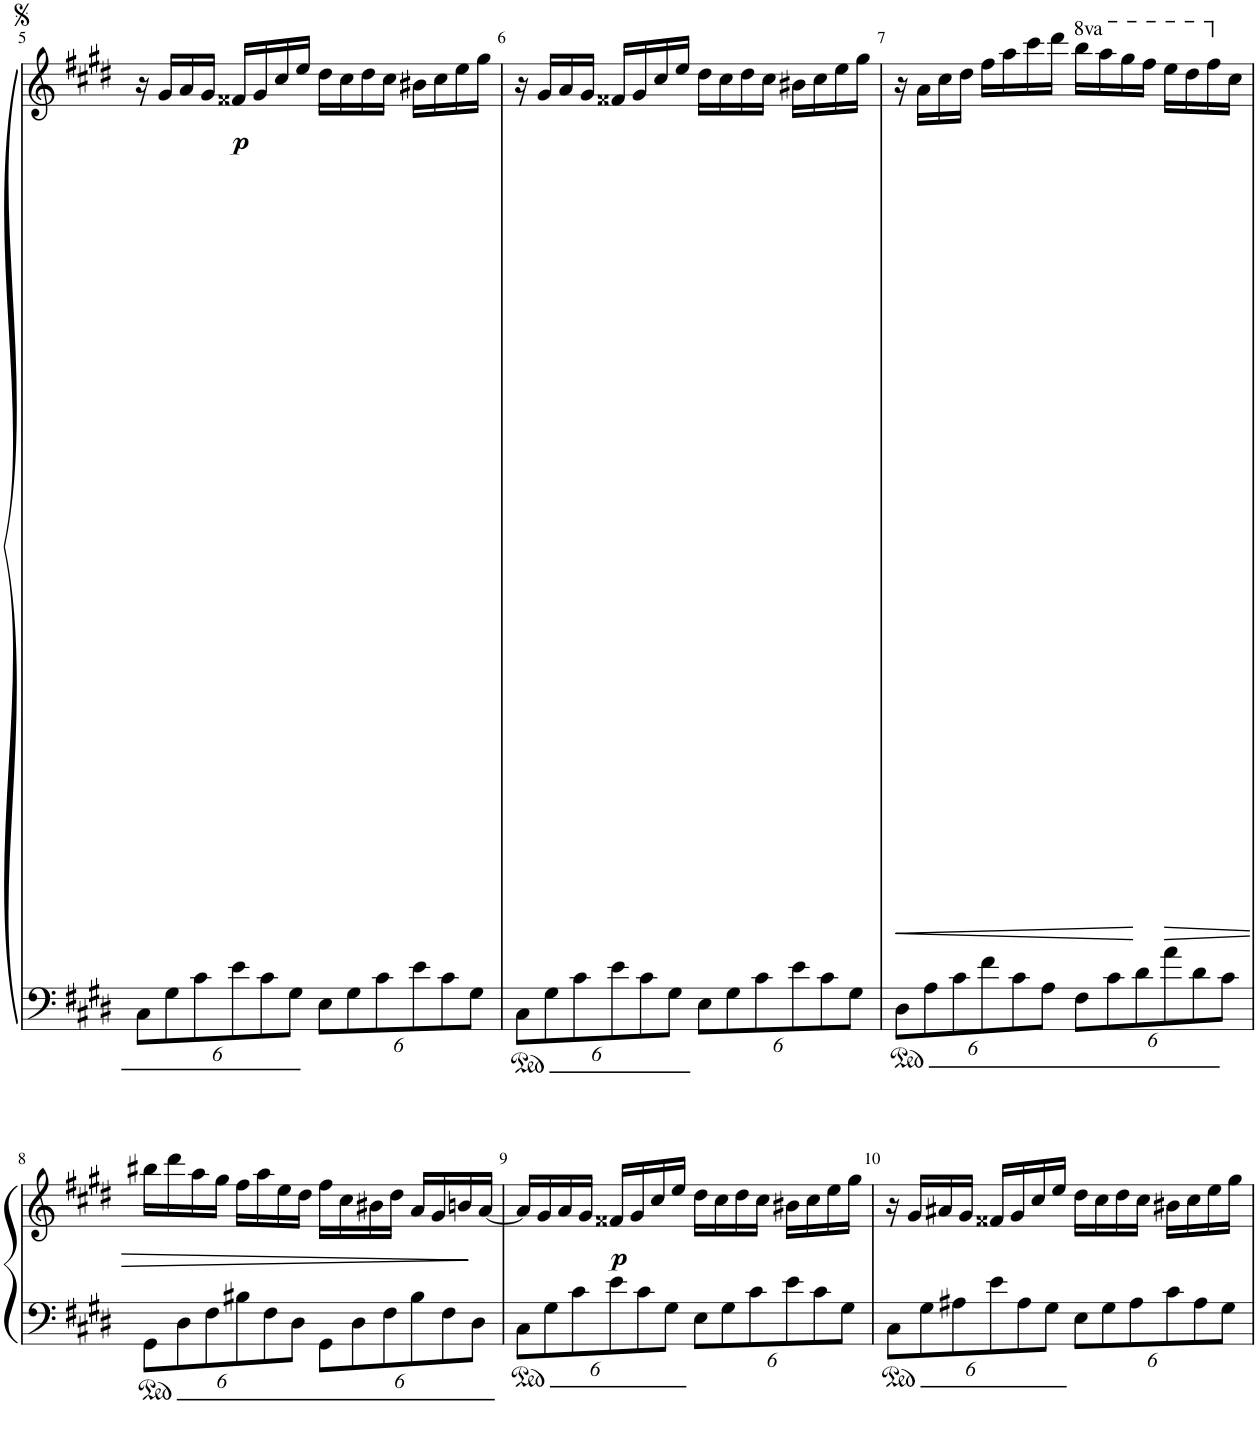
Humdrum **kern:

**kern	**kern	**dynam
*part1	*part1	*part1
*staff2	*staff1	*staff1/2
*I"Piano	*	*
*I'Pno	*	*
!!LO:PB:g=z
*clefF4	*clefG2	*
*k[f#c#g#d#]	*k[f#c#g#d#]	*
*M4/4	*M4/4	*
*met(c)	*met(c)	*
*Xbrackettup	*	*
=5	=5	=5
!	!	!LO:DY:b
12C#\L	16r	p
.	16g#/LL	.
12G#\	.	.
.	16a/	.
12c#\	.	.
.	16g#/JJ	.
12e\	16f##X/LL	.
.	16g#/	.
12c#\	.	.
.	16cc#/	.
12G#\J	.	.
.	16ee/JJ	.
12E\L	16dd#\LL	.
.	16cc#\	.
12G#\	.	.
.	16dd#\	.
12c#\	.	.
.	16cc#\JJ	.
12e\	16b#X\LL	.
.	16cc#\	.
12c#\	.	.
.	16ee\	.
12G#\J	.	.
.	16gg#\JJ	.
=6	=6	=6
12C#\L	16r	.
.	16g#/LL	.
12G#\	.	.
.	16a/	.
12c#\	.	.
.	16g#/JJ	.
12e\	16f##X/LL	.
.	16g#/	.
12c#\	.	.
.	16cc#/	.
12G#\J	.	.
.	16ee/JJ	.
12E\L	16dd#\LL	.
.	16cc#\	.
12G#\	.	.
.	16dd#\	.
12c#\	.	.
.	16cc#\JJ	.
12e\	16b#X\LL	.
.	16cc#\	.
12c#\	.	.
.	16ee\	.
12G#\J	.	.
.	16gg#\JJ	.
=7	=7	=7
!	!	!LO:HP:b
12D#\L	16r	<
.	16a\LL	.
12A\	.	.
.	16cc#\	.
12c#\	.	.
.	16dd#\JJ	.
12f#\	16ff#\LL	.
.	16aa\	.
12c#\	.	.
.	16ccc#\	.
12A\J	.	.
.	16ddd#\JJ	.
*	*8va	*
12F#\L	16bbb\LL	.
.	16aaa\	.
12c#\	.	.
.	16ggg#\	.
12d#\	.	.
.	16fff#\JJ	.
!	!	!LO:HP:n=1:b
12a\	16eee\LL	[ >
.	16ddd#\	.
12d#\	.	.
.	16fff#\	.
12c#\J	.	.
.	16ccc#\JJ	.
!!LO:LB:g=z
=8	=8	=8
*	*X8va	*
12GG#\L	16bb#X\LL	.
.	16ddd#\	.
12D#\	.	.
.	16aa\	.
12F#\	.	.
.	16gg#\JJ	.
12B#X\	16ff#\LL	.
.	16aa\	.
12F#\	.	.
.	16ee\	.
12D#\J	.	.
.	16dd#\JJ	.
12GG#\L	16ff#\LL	.
.	16cc#\	.
12D#\	.	.
.	16b#X\	.
12F#\	.	.
.	16dd#\JJ	.
12B#\	16a/LL	.
.	16g#/	.
12F#\	.	.
.	16bn/	.
12D#\J	.	.
.	[16a/JJ	]
=9	=9	=9
!	!	!LO:DY:b
12C#\L	16a/LL]	p
.	16g#/	.
12G#\	.	.
.	16a/	.
12c#\	.	.
.	16g#/JJ	.
12e\	16f##X/LL	.
.	16g#/	.
12c#\	.	.
.	16cc#/	.
12G#\J	.	.
.	16ee/JJ	.
12E\L	16dd#\LL	.
.	16cc#\	.
12G#\	.	.
.	16dd#\	.
12c#\	.	.
.	16cc#\JJ	.
12e\	16b#X\LL	.
.	16cc#\	.
12c#\	.	.
.	16ee\	.
12G#\J	.	.
.	16gg#\JJ	.
=10	=10	=10
12C#\L	16r	.
.	16g#/LL	.
12G#\	.	.
.	16a#X/	.
12A#X\	.	.
.	16g#/JJ	.
12e\	16f##X/LL	.
.	16g#/	.
12A#\	.	.
.	16cc#/	.
12G#\J	.	.
.	16ee/JJ	.
12E\L	16dd#\LL	.
.	16cc#\	.
12G#\	.	.
.	16dd#\	.
12A#\	.	.
.	16cc#\JJ	.
12c#\	16b#X\LL	.
.	16cc#\	.
12A#\	.	.
.	16ee\	.
12G#\J	.	.
.	16gg#\JJ	.
=	=	=
*-	*-	*-
